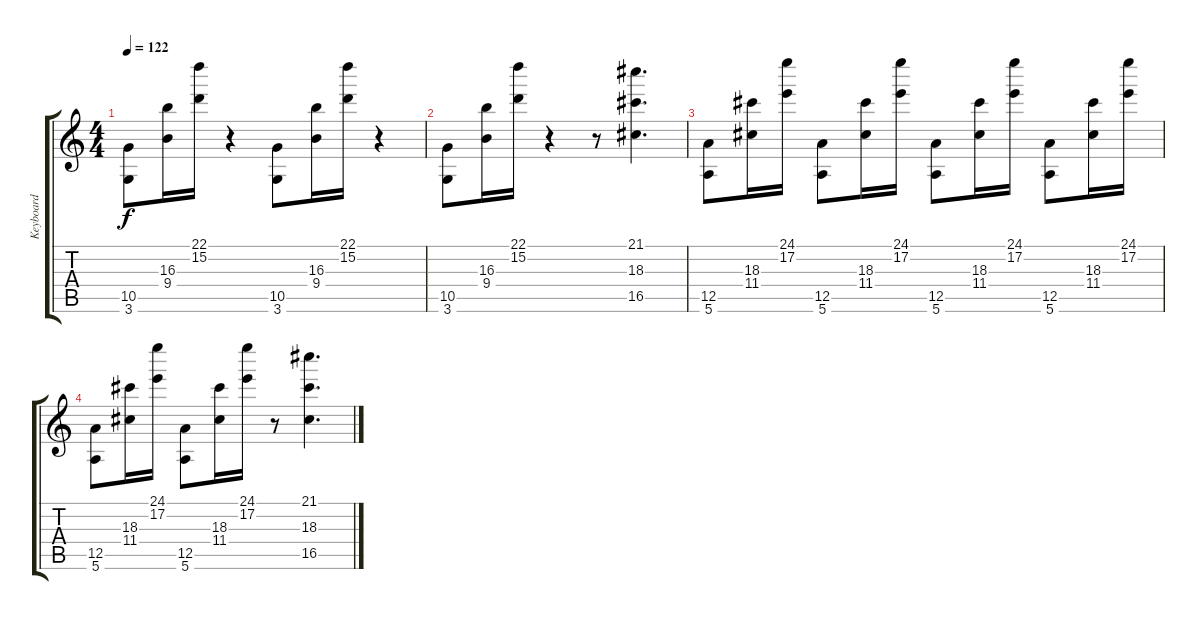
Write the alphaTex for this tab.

\track ("Keyboard" "Keyboard") {instrument electricguitarmuted}
\staff {score tabs}
\tuning (E4 B3 G3 D3 A2 E2) {hide}
\ts (4 4)
\tempo 122
\clef g2
\ks c
(10.5 3.6).8{dy f} (16.3 9.4).16 (22.1 15.2).16 r.4 (10.5 3.6).8 (16.3 9.4).16 (22.1 15.2).16 r.4 |
(10.5 3.6).8 (16.3 9.4).16 (22.1 15.2).16 r.4 r.8 (21.1 18.3 16.5).4{d} |
(12.5 5.6).8 (18.3 11.4).16 (24.1 17.2).16 (12.5 5.6).8 (18.3 11.4).16 (24.1 17.2).16 (12.5 5.6).8 (18.3 11.4).16 (24.1 17.2).16 (12.5 5.6).8 (18.3 11.4).16 (24.1 17.2).16 |
(12.5 5.6).8 (18.3 11.4).16 (24.1 17.2).16 (12.5 5.6).8 (18.3 11.4).16 (24.1 17.2).16 r.8 (21.1 18.3 16.5).4{d}
